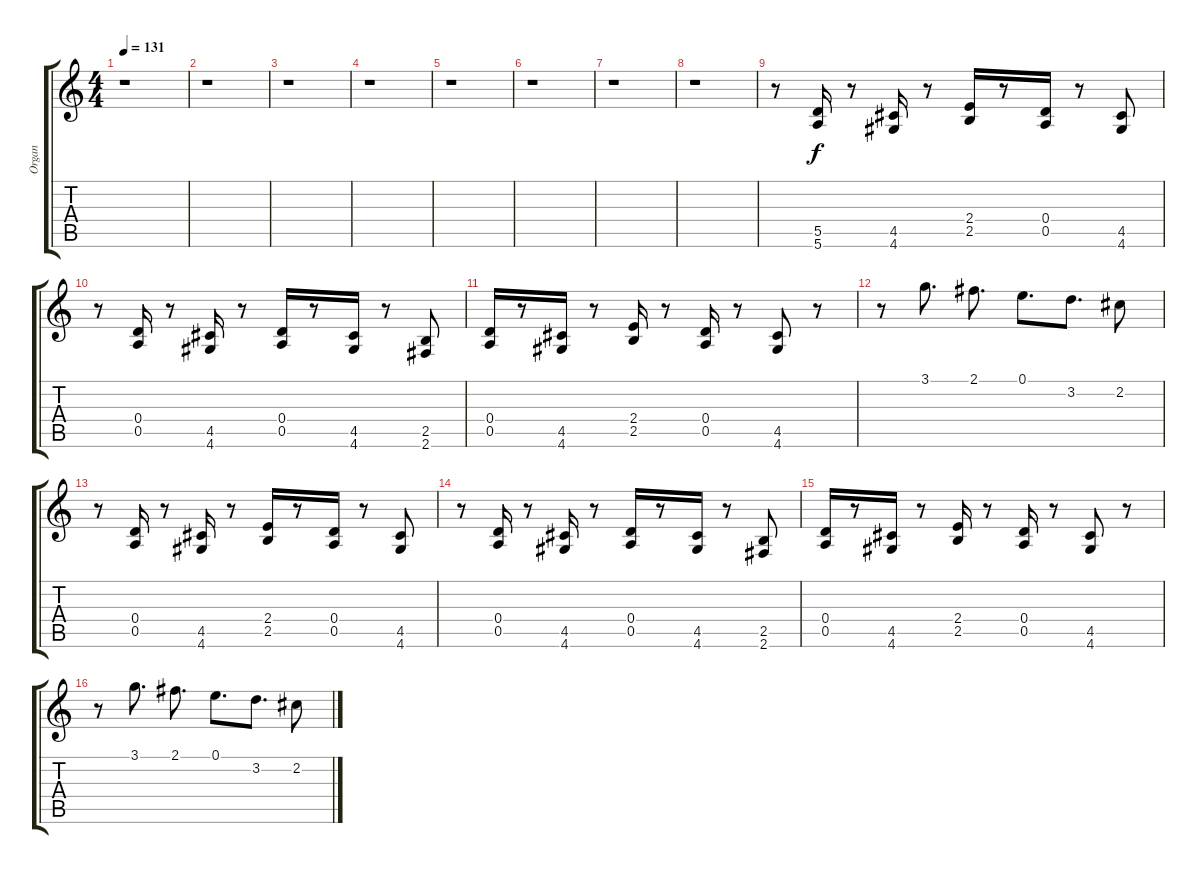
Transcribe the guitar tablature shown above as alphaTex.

\track ("Organ" "Organ") {instrument rockorgan}
\staff {score tabs}
\tuning (E5 B4 G4 D4 A3 E3) {hide}
\ts (4 4)
\tempo 131
\clef g2
\ks c
r.1{dy f instrument rockorgan} |
r.1 |
r.1 |
r.1 |
r.1 |
r.1 |
r.1 |
r.1 |
r.8 (5.5 5.6).16 r.8 (4.5 4.6).16 r.8 (2.4 2.5).16 r.8 (0.4 0.5).16 r.8 (4.5 4.6).8 |
r.8 (0.4 0.5).16 r.8 (4.5 4.6).16 r.8 (0.4 0.5).16 r.8 (4.5 4.6).16 r.8 (2.5 2.6).8 |
(0.4 0.5).16 r.8 (4.5 4.6).16 r.8 (2.4 2.5).16 r.8 (0.4 0.5).16 r.8 (4.5 4.6).8 r.8 |
r.8 3.1.8{d} 2.1.8{d} 0.1.8{d} 3.2.8{d} 2.2.8 |
r.8 (0.4 0.5).16 r.8 (4.5 4.6).16 r.8 (2.4 2.5).16 r.8 (0.4 0.5).16 r.8 (4.5 4.6).8 |
r.8 (0.4 0.5).16 r.8 (4.5 4.6).16 r.8 (0.4 0.5).16 r.8 (4.5 4.6).16 r.8 (2.5 2.6).8 |
(0.4 0.5).16 r.8 (4.5 4.6).16 r.8 (2.4 2.5).16 r.8 (0.4 0.5).16 r.8 (4.5 4.6).8 r.8 |
r.8 3.1.8{d} 2.1.8{d} 0.1.8{d} 3.2.8{d} 2.2.8
